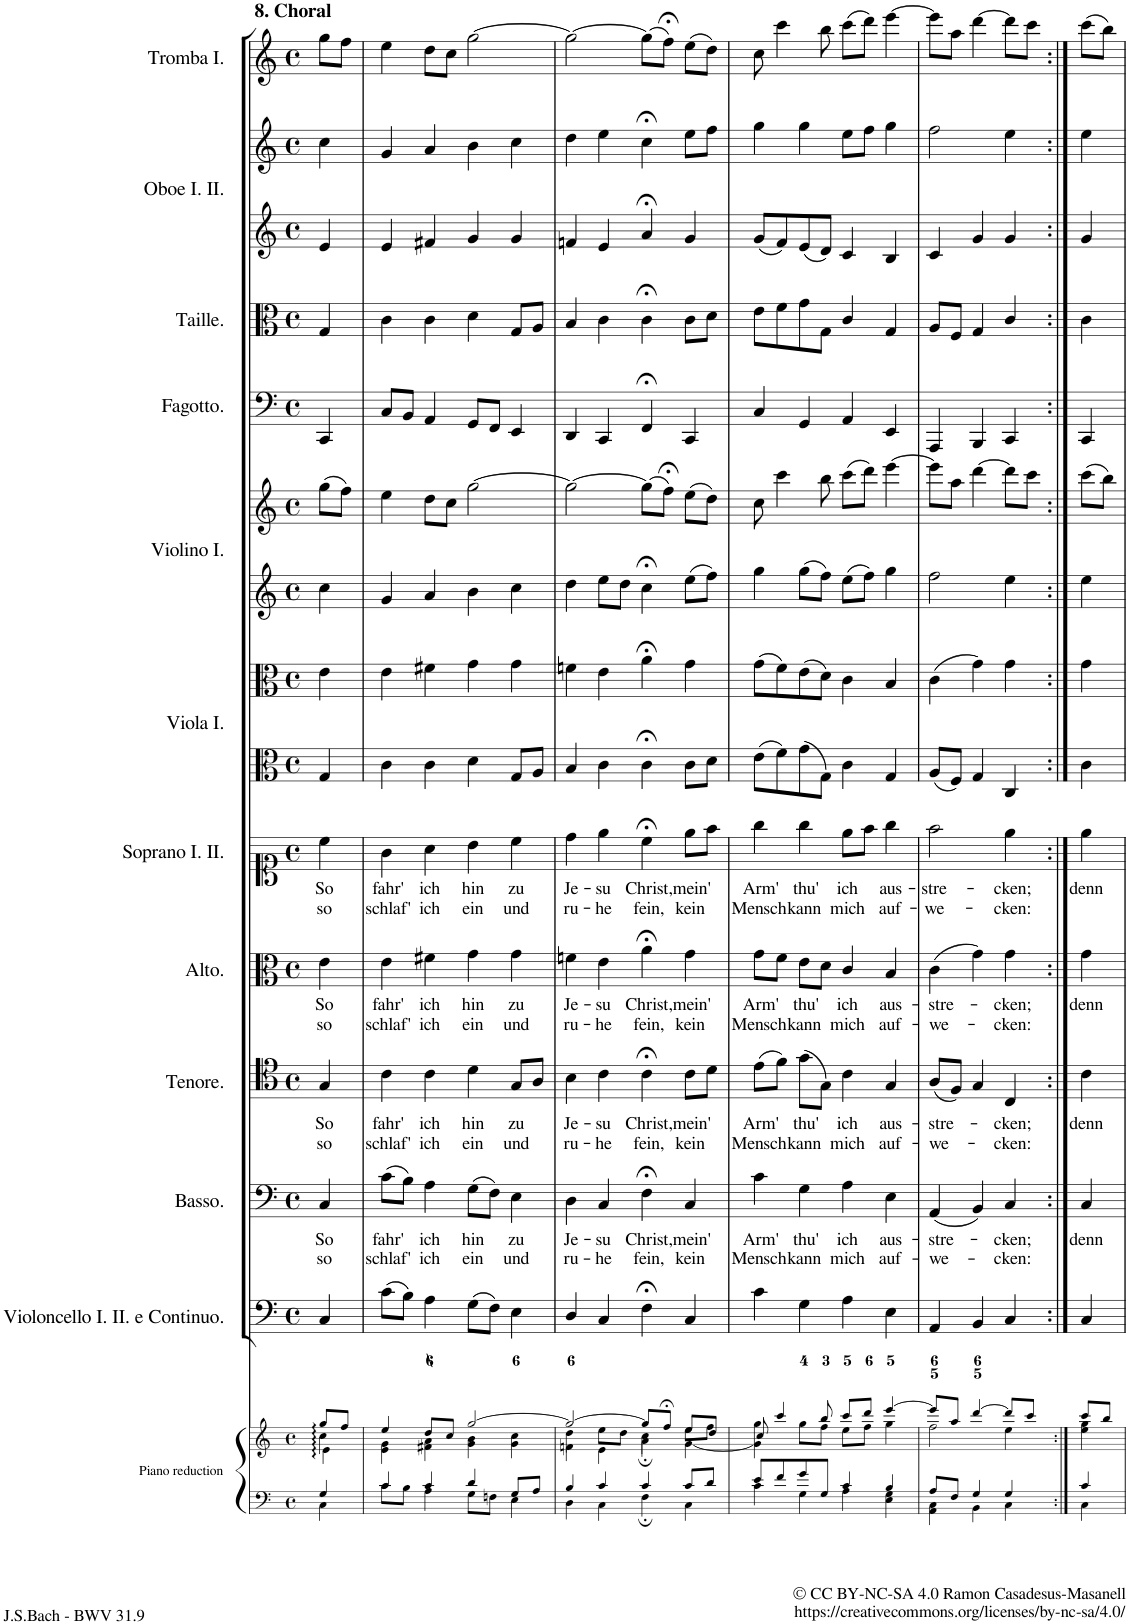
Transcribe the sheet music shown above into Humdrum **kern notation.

**kern	**kern	**kern	**kern	**text	**text	**kern	**text	**text	**kern	**text	**text	**kern	**text	**text	**kern	**kern	**kern	**kern	**kern	**kern	**kern	**kern	**kern
*part12	*part12	*part11	*part10	*part10	*part10	*part9	*part9	*part9	*part8	*part8	*part8	*part7	*part7	*part7	*part6	*part6	*part5	*part5	*part4	*part3	*part2	*part2	*part1
*staff16	*staff15	*staff14	*staff13	*staff13	*staff13	*staff12	*staff12	*staff12	*staff11	*staff11	*staff11	*staff10	*staff10	*staff10	*staff9	*staff8	*staff7	*staff6	*staff5	*staff4	*staff3	*staff2	*staff1
*I"Piano reduction	*	*I"Violoncello I. II. e Continuo.	*I"Basso.	*	*	*I"Tenore.	*	*	*I"Alto.	*	*	*I"Soprano I. II.	*	*	*I"Viola I.	*	*I"Violino I.	*	*I"Fagotto.	*I"Taille.	*I"Oboe I. II.	*	*I"Tromba I.
*I'Pno	*	*I'Vc	*	*	*	*	*	*	*	*	*	*	*	*	*I'Vla	*	*I'Vln	*	*	*	*I'Ob	*	*
*stria5	*stria5	*	*	*	*	*	*	*	*	*	*	*	*	*	*	*	*	*	*	*	*	*	*
*clefF4	*clefG2	*clefF4	*clefF4	*	*	*clefC4	*	*	*clefC3	*	*	*clefC1	*	*	*clefC3	*clefC3	*clefG2	*clefG2	*clefF4	*clefC3	*clefG2	*clefG2	*clefG2
*	*	*	*	*	*	*	*	*	*	*	*	*	*	*	*	*	*	*	*	*Trd4c7	*	*	*Trd1c2
*k[]	*k[]	*k[]	*k[]	*	*	*k[]	*	*	*k[]	*	*	*k[]	*	*	*k[]	*k[]	*k[]	*k[]	*k[]	*k[]	*k[]	*k[]	*k[]
*M4/4	*M4/4	*M4/4	*M4/4	*	*	*M4/4	*	*	*M4/4	*	*	*M4/4	*	*	*M4/4	*M4/4	*M4/4	*M4/4	*M4/4	*M4/4	*M4/4	*M4/4	*M4/4
*met(c)	*met(c)	*met(c)	*met(c)	*	*	*met(c)	*	*	*met(c)	*	*	*met(c)	*	*	*met(c)	*met(c)	*met(c)	*met(c)	*met(c)	*met(c)	*met(c)	*met(c)	*met(c)
=1	=1	=1	=1	=1	=1	=1	=1	=1	=1	=1	=1	=1	=1	=1	=1	=1	=1	=1	=1	=1	=1	=1	=1
*^	*^	*	*	*	*	*	*	*	*	*	*	*	*	*	*	*	*	*	*	*	*	*	*
*	*	*	*^	*	*	*	*	*	*	*	*	*	*	*	*	*	*	*	*	*	*	*	*	*	*
!	!	!	!	!	!	!	!	!	!	!	!	!	!	!	!	!	!	!	!	!	!	!	!	!	!	!LO:TX:a:B:t=8. Choral
!	!	!	!	!	!	!	!LO:LY:b	!LO:LY:b	!	!LO:LY:b	!LO:LY:b	!	!LO:LY:b	!LO:LY:b	!	!LO:LY:b	!LO:LY:b	!	!	!	!	!	!	!	!	!
4G/	4C\	8gg:/L	4e\	4cc\	4C/	4C/	So	so	4G/	So	so	4e\	So	so	4cc\	So	so	4G/	4e\	4cc\	(8gg\L	4CC/	4G/	4e/	4cc\	8gg\L
.	.	8ff/J	.	.	.	.	.	.	.	.	.	.	.	.	.	.	.	.	.	.	8ff\J)	.	.	.	.	8ff\J
*	*	*	*v	*v	*	*	*	*	*	*	*	*	*	*	*	*	*	*	*	*	*	*	*	*	*	*
=2	=2	=2	=2	=2	=2	=2	=2	=2	=2	=2	=2	=2	=2	=2	=2	=2	=2	=2	=2	=2	=2	=2	=2	=2	=2
!	!	!	!	!	!	!LO:LY:b	!LO:LY:b	!	!LO:LY:b	!LO:LY:b	!	!LO:LY:b	!LO:LY:b	!	!LO:LY:b	!LO:LY:b	!	!	!	!	!	!	!	!	!
4c/	8c\L	4ee/	4e\ 4g\	(8c\L	(8c\L	fahr'	schlaf'	4c\	fahr'	schlaf'	4e\	fahr'	schlaf'	4g\	fahr'	schlaf'	4c\	4e\	4g/	4ee\	8C/L	4c\	4e/	4g/	4ee\
.	8B\J	.	.	8B\J)	8B\J)	.	.	.	.	.	.	.	.	.	.	.	.	.	.	.	8BB/J	.	.	.	.
!	!	!	!	!	!	!LO:LY:b	!LO:LY:b	!	!LO:LY:b	!LO:LY:b	!	!LO:LY:b	!LO:LY:b	!	!LO:LY:b	!LO:LY:b	!	!	!	!	!	!	!	!	!
4c/	4A\	8dd/L	4f#X\ 4a\	4A\	4A\	ich	ich	4c\	ich	ich	4f#X\	ich	ich	4a\	ich	ich	4c\	4f#X\	4a/	8dd\L	4AA/	4c\	4f#X/	4a/	8dd\L
.	.	8cc/J	.	.	.	.	.	.	.	.	.	.	.	.	.	.	.	.	.	8cc\J	.	.	.	.	8cc\J
!	!	!	!	!	!	!LO:LY:b	!LO:LY:b	!	!LO:LY:b	!LO:LY:b	!	!LO:LY:b	!LO:LY:b	!	!LO:LY:b	!LO:LY:b	!	!	!	!	!	!	!	!	!
4d/	8G\L	[2gg/	4g\ 4b\	(8G\L	(8G\L	hin	ein	4d\	hin	ein	4g\	hin	ein	4b\	hin	ein	4d\	4g\	4b\	[2gg\	8GG/L	4d\	4g/	4b\	[2gg\
.	8Fn\J	.	.	8F\J)	8F\J)	.	.	.	.	.	.	.	.	.	.	.	.	.	.	.	8FF/J	.	.	.	.
!	!	!	!	!	!	!LO:LY:b	!LO:LY:b	!	!LO:LY:b	!LO:LY:b	!	!LO:LY:b	!LO:LY:b	!	!LO:LY:b	!LO:LY:b	!	!	!	!	!	!	!	!	!
8G/L	4E\	.	4g\ 4cc\	4E\	4E\	zu	und	8G/L	zu	und	4g\	zu	und	4cc\	zu	und	8G/L	4g\	4cc\	.	4EE/	8G/L	4g/	4cc\	.
8A/J	.	.	.	.	.	.	.	8A/J	.	.	.	.	.	.	.	.	8A/J	.	.	.	.	8A/J	.	.	.
=3	=3	=3	=3	=3	=3	=3	=3	=3	=3	=3	=3	=3	=3	=3	=3	=3	=3	=3	=3	=3	=3	=3	=3	=3	=3
*	*	*	*^	*	*	*	*	*	*	*	*	*	*	*	*	*	*	*	*	*	*	*	*	*	*
!	!	!	!	!	!	!	!LO:LY:b	!LO:LY:b	!	!LO:LY:b	!LO:LY:b	!	!LO:LY:b	!LO:LY:b	!	!LO:LY:b	!LO:LY:b	!	!	!	!	!	!	!	!	!
4B/	4D\	2gg/_	4fn\	4dd\	4D/	4D\	Je-	-ru-	4B\	Je-	-ru-	4fn\	Je-	-ru-	4dd\	Je-	-ru-	4B/	4fn\	4dd\	2gg\_	4DD/	4B/	4fn/	4dd\	2gg\_
!	!	!	!	!	!	!	!LO:LY:b	!LO:LY:b	!	!LO:LY:b	!LO:LY:b	!	!LO:LY:b	!LO:LY:b	!	!LO:LY:b	!LO:LY:b	!	!	!	!	!	!	!	!	!
4c/	4C\	.	4e\	8ee\L	4C/	4C/	-su	he	4c\	-su	he	4e\	-su	he	4ee\	-su	he	4c\	4e\	8ee\L	.	4CC/	4c\	4e/	4ee\	.
.	.	.	.	8dd\J	.	.	.	.	.	.	.	.	.	.	.	.	.	.	.	8dd\J	.	.	.	.	.	.
!	!	!	!	!	!	!	!LO:LY:b	!LO:LY:b	!	!LO:LY:b	!LO:LY:b	!	!LO:LY:b	!LO:LY:b	!	!LO:LY:b	!LO:LY:b	!	!	!	!	!	!	!	!	!
4c/	4F;\	8gg/L]	4a;\	4cc\	4F;<\	4F;<\	Christ,	fein,	4c;<\	Christ,	fein,	4a;<\	Christ,	fein,	4cc;<\	Christ,	fein,	4c;<\	4a;<\	4cc;<\	(8gg\L]	4FF;</	4c;<\	4a;</	4cc;<\	(8gg\L]
.	.	8ff;</J	.	.	.	.	.	.	.	.	.	.	.	.	.	.	.	.	.	.	8ff;<\J)	.	.	.	.	8ff;<\J)
!	!	!	!	!	!	!	!LO:LY:b	!LO:LY:b	!	!LO:LY:b	!LO:LY:b	!	!LO:LY:b	!LO:LY:b	!	!LO:LY:b	!LO:LY:b	!	!	!	!	!	!	!	!	!
8c/L	4C\	8ee/L	[4g\	8ee\L	4C/	4C/	mein'	kein	8c\L	mein'	kein	4g\	mein'	kein	8ee\L	mein'	kein	8c\L	4g\	8ee\L	(8ee\L	4CC/	8c\L	4g/	8ee\L	(8ee\L
8d/J	.	8dd/J	.	8ff\J	.	.	.	.	8d\J	.	.	.	.	.	8ff\J	.	.	8d\J	.	8ff\J	8dd\J)	.	8d\J	.	8ff\J	8dd\J)
=4	=4	=4	=4	=4	=4	=4	=4	=4	=4	=4	=4	=4	=4	=4	=4	=4	=4	=4	=4	=4	=4	=4	=4	=4	=4	=4
!	!	!	!	!	!	!	!LO:LY:b	!LO:LY:b	!	!LO:LY:b	!LO:LY:b	!	!LO:LY:b	!LO:LY:b	!	!LO:LY:b	!LO:LY:b	!	!	!	!	!	!	!	!	!
*	*	*	*v	*v	*	*	*	*	*	*	*	*	*	*	*	*	*	*	*	*	*	*	*	*	*	*
8e/L	4c\	8cc/	4g\] 4gg\	4c\	4c\	Arm'	Mensch	(8e\L	Arm'	Mensch	8g\L	Arm'	Mensch	4gg\	Arm'	Mensch	8e\L	(8g\L	4gg\	8cc\	4C/	8e\L	8g/L	4gg\	8cc\
8f/	.	4ccc/	.	.	.	.	.	8f\J)	.	.	8f\J	.	.	.	.	.	8f\	8f\)	.	4ccc\	.	8f\	8f/	.	4ccc\
!	!	!	!	!	!	!LO:LY:b	!LO:LY:b	!	!LO:LY:b	!LO:LY:b	!	!LO:LY:b	!LO:LY:b	!	!LO:LY:b	!LO:LY:b	!	!	!	!	!	!	!	!	!
8g/	4G\	.	8gg\L	4G\	4G\	thu'	kann	(8g\L	thu'	kann	8e\L	thu'	kann	4gg\	thu'	kann	8g\	(8e\	8gg\L	.	4GG/	8g\	8e/	4gg\	.
8G/J	.	8bb/	8ff\J	.	.	.	.	8G\J)	.	.	8d\J	.	.	.	.	.	8G\J	8d\J)	8ff\J	8bb\	.	8G\J	8d/J	.	8bb\
!	!	!	!	!	!	!LO:LY:b	!LO:LY:b	!	!LO:LY:b	!LO:LY:b	!	!LO:LY:b	!LO:LY:b	!	!LO:LY:b	!LO:LY:b	!	!	!	!	!	!	!	!	!
4c/	4A\	8ccc/L	8ee\L	4A\	4A\	ich	mich	4c\	ich	mich	4c/	ich	mich	8ee\L	ich	mich	4c\	4c\	8ee\L	(8ccc\L	4AA/	4c/	4c/	8ee\L	(8ccc\L
.	.	8ddd/J	8ff\J	.	.	.	.	.	.	.	.	.	.	8ff\J	.	.	.	.	8ff\J	8ddd\J)	.	.	.	8ff\J	8ddd\J)
!	!	!	!	!	!	!LO:LY:b	!LO:LY:b	!	!LO:LY:b	!LO:LY:b	!	!LO:LY:b	!LO:LY:b	!	!LO:LY:b	!LO:LY:b	!	!	!	!	!	!	!	!	!
4B/	4E\ 4G\	[4eee/	4gg\	4E\	4E\	aus-	-auf-	4G/	aus-	-auf-	4B/	aus-	-auf-	4gg\	aus-	-auf-	4G/	4B/	4gg\	[4eee\	4EE/	4G/	4B/	4gg\	[4eee\
=5	=5	=5	=5	=5	=5	=5	=5	=5	=5	=5	=5	=5	=5	=5	=5	=5	=5	=5	=5	=5	=5	=5	=5	=5	=5
!	!	!	!	!	!	!LO:LY:b	!LO:LY:b	!	!LO:LY:b	!LO:LY:b	!	!LO:LY:b	!LO:LY:b	!	!LO:LY:b	!LO:LY:b	!	!	!	!	!	!	!	!	!
8A/L	4AA\ 4C\	8eee/L]	2ff\	4AA/	(4AA/	-stre-	we-	(8A/L	-stre-	we-	(4c\	-stre-	we-	2ff\	-stre-	-we-	8A/L	(4c\	2ff\	8eee\L]	4AAA/	8A/L	4c/	2ff\	8eee\L]
8F/J	.	8aa/J	.	.	.	.	.	8F/J)	.	.	.	.	.	.	.	.	8F/J	.	.	8aa\J	.	8F/J	.	.	8aa\J
4G/	4BB\	[4ddd/	.	4BB/	4BB/)	.	.	4G/	.	.	4g\)	.	.	.	.	.	4G/	4g\)	.	[4ddd\	4BBB/	4G/	4g/	.	[4ddd\
!	!	!	!	!	!	!LO:LY:b	!LO:LY:b	!	!LO:LY:b	!LO:LY:b	!	!LO:LY:b	!LO:LY:b	!	!LO:LY:b	!LO:LY:b	!	!	!	!	!	!	!	!	!
4G/	4C\	8ddd/L]	4ee\	4C/	4C/	cken;	cken:	4C/	cken;	cken:	4g\	cken;	cken:	4ee\	-cken;	cken:	4C/	4g\	4ee\	8ddd\L]	4CC/	4c/	4g/	4ee\	8ddd\L]
.	.	8ccc/J	.	.	.	.	.	.	.	.	.	.	.	.	.	.	.	.	.	8ccc\J	.	.	.	.	8ccc\J
=6:|!	=6:|!	=6:|!	=6:|!	=6:|!	=6:|!	=6:|!	=6:|!	=6:|!	=6:|!	=6:|!	=6:|!	=6:|!	=6:|!	=6:|!	=6:|!	=6:|!	=6:|!	=6:|!	=6:|!	=6:|!	=6:|!	=6:|!	=6:|!	=6:|!	=6:|!
!	!	!	!	!	!	!LO:LY:b	!	!	!LO:LY:b	!	!	!LO:LY:b	!	!	!LO:LY:b	!	!	!	!	!	!	!	!	!	!
4c/	4C\	8ccc/L	4ee\ 4gg\	4C/	4C/	denn	.	4c\	denn	.	4g\	denn	.	4ee\	denn	.	4c\	4g\	4ee\	(8ccc\L	4CC/	4c\	4g/	4ee\	(8ccc\L
.	.	8bb/J	.	.	.	.	.	.	.	.	.	.	.	.	.	.	.	.	.	8bb\J)	.	.	.	.	8bb\J)
*v	*v	*	*	*	*	*	*	*	*	*	*	*	*	*	*	*	*	*	*	*	*	*	*	*	*
*	*v	*v	*	*	*	*	*	*	*	*	*	*	*	*	*	*	*	*	*	*	*	*	*	*
=	=	=	=	=	=	=	=	=	=	=	=	=	=	=	=	=	=	=	=	=	=	=	=
*-	*-	*-	*-	*-	*-	*-	*-	*-	*-	*-	*-	*-	*-	*-	*-	*-	*-	*-	*-	*-	*-	*-	*-
